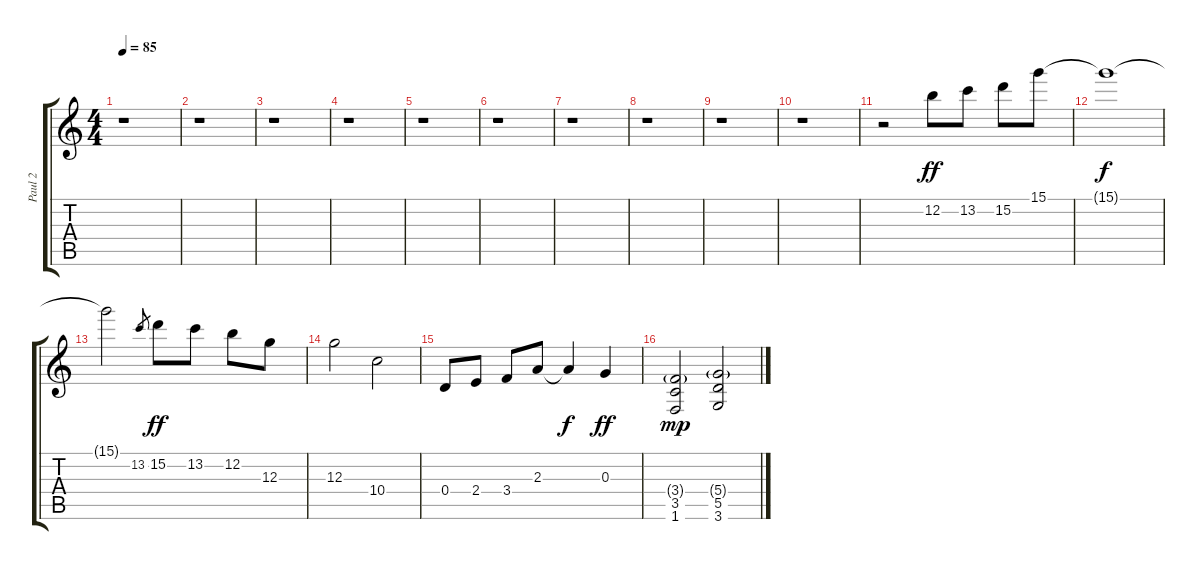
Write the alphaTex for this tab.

\track ("Paul 2" "Paul 2") {instrument overdrivenguitar}
\staff {score tabs}
\tuning (E4 B3 G3 D3 A2 E2) {hide}
\ts (4 4)
\tempo 85
\clef g2
\ks c
r.1{dy ff} |
r.1 |
r.1 |
r.1 |
r.1 |
r.1 |
r.1 |
r.1 |
r.1 |
r.1 |
r.2 12.2.8 13.2.8 15.2.8 15.1.8 |
15.1{t}.1{dy f} |
15.1{t}.2 13.2.8{gr} 15.2.8{dy ff} 13.2.8 12.2.8 12.3.8 |
12.3.2 10.4.2 |
0.4.8 2.4.8 3.4.8 2.3.8 2.3{t}.4{dy f} 0.3.4{dy ff} |
(3.4{g} 3.5 1.6).2{dy mp} (5.4{g} 5.5 3.6).2
